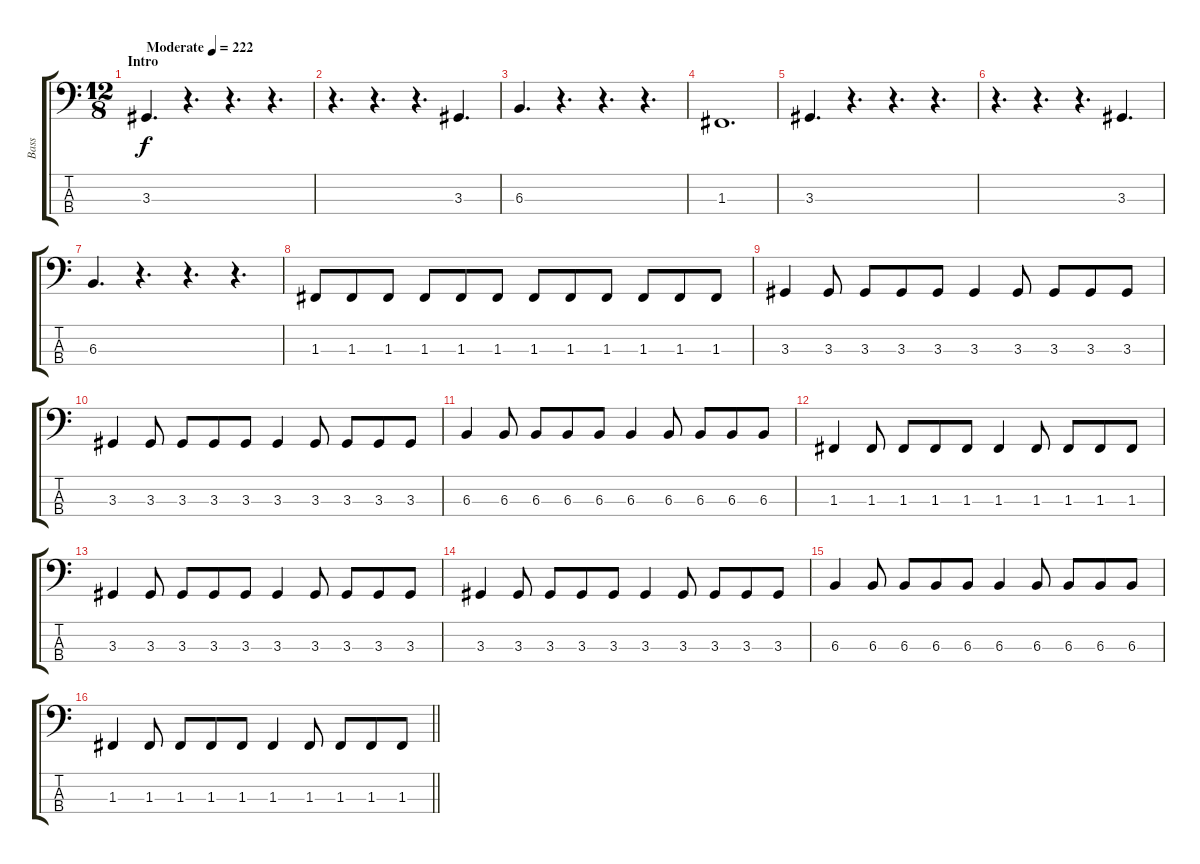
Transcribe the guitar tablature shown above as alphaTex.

\track ("Bass" "Bass") {instrument electricbasspick}
\staff {score tabs}
\tuning (Eb2 Bb1 F1 C1) {hide}
\ts (12 8)
\section ("" "Intro")
\tempo (222 "Moderate")
\clef f4
\ks c
3.3.4{d dy f instrument electricbasspick} r.4{d} r.4{d} r.4{d} |
r.4{d} r.4{d} r.4{d} 3.3.4{d} |
6.3.4{d} r.4{d} r.4{d} r.4{d} |
1.3.1{d} |
3.3.4{d} r.4{d} r.4{d} r.4{d} |
r.4{d} r.4{d} r.4{d} 3.3.4{d} |
6.3.4{d} r.4{d} r.4{d} r.4{d} |
1.3.8 1.3.8 1.3.8 1.3.8 1.3.8 1.3.8 1.3.8 1.3.8 1.3.8 1.3.8 1.3.8 1.3.8 |
3.3.4 3.3.8 3.3.8 3.3.8 3.3.8 3.3.4 3.3.8 3.3.8 3.3.8 3.3.8 |
3.3.4 3.3.8 3.3.8 3.3.8 3.3.8 3.3.4 3.3.8 3.3.8 3.3.8 3.3.8 |
6.3.4 6.3.8 6.3.8 6.3.8 6.3.8 6.3.4 6.3.8 6.3.8 6.3.8 6.3.8 |
1.3.4 1.3.8 1.3.8 1.3.8 1.3.8 1.3.4 1.3.8 1.3.8 1.3.8 1.3.8 |
3.3.4 3.3.8 3.3.8 3.3.8 3.3.8 3.3.4 3.3.8 3.3.8 3.3.8 3.3.8 |
3.3.4 3.3.8 3.3.8 3.3.8 3.3.8 3.3.4 3.3.8 3.3.8 3.3.8 3.3.8 |
6.3.4 6.3.8 6.3.8 6.3.8 6.3.8 6.3.4 6.3.8 6.3.8 6.3.8 6.3.8 |
\barLineRight lightlight
1.3.4 1.3.8 1.3.8 1.3.8 1.3.8 1.3.4 1.3.8 1.3.8 1.3.8 1.3.8
